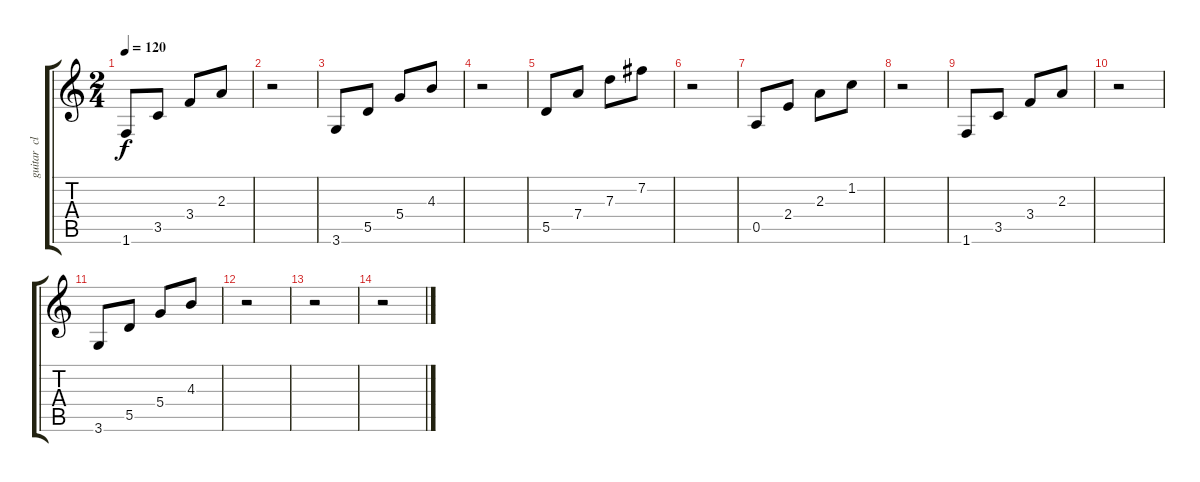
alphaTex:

\track ("guitar  clean  right" "guitar  cl") {instrument acousticguitarnylon}
\staff {score tabs}
\tuning (E4 B3 G3 D3 A2 E2) {hide}
\ts (2 4)
\tempo 120
\clef g2
\ks c
1.6.8{dy f} 3.5.8 3.4.8 2.3.8 |
r.2 |
3.6.8 5.5.8 5.4.8 4.3.8 |
r.2 |
5.5.8 7.4.8 7.3.8 7.2.8 |
r.2 |
0.5.8 2.4.8 2.3.8 1.2.8 |
r.2 |
1.6.8 3.5.8 3.4.8 2.3.8 |
r.2 |
3.6.8 5.5.8 5.4.8 4.3.8 |
r.2 |
r.2 |
r.2
